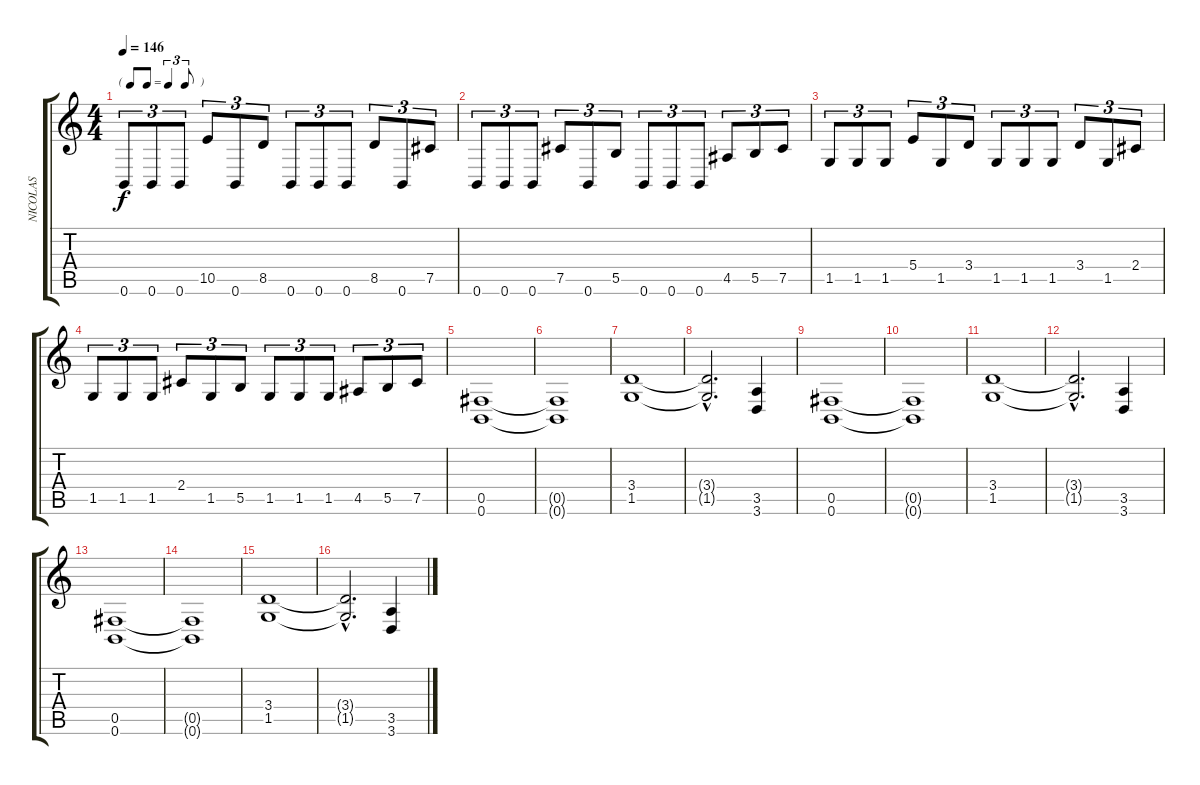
\track ("NICOLAS" "NICOLAS") {instrument overdrivenguitar}
\staff {score tabs}
\tuning (Db4 Ab3 E3 B2 Gb2 B1) {hide}
\ts (4 4)
\tf triplet8th
\tempo 146
\clef g2
\ks c
0.6.8{tu (3 2) dy f} 0.6.8{tu (3 2)} 0.6.8{tu (3 2)} 10.5.8{tu (3 2)} 0.6.8{tu (3 2)} 8.5.8{tu (3 2)} 0.6.8{tu (3 2)} 0.6.8{tu (3 2)} 0.6.8{tu (3 2)} 8.5.8{tu (3 2)} 0.6.8{tu (3 2)} 7.5.8{tu (3 2)} |
0.6.8{tu (3 2)} 0.6.8{tu (3 2)} 0.6.8{tu (3 2)} 7.5.8{tu (3 2)} 0.6.8{tu (3 2)} 5.5.8{tu (3 2)} 0.6.8{tu (3 2)} 0.6.8{tu (3 2)} 0.6.8{tu (3 2)} 4.5.8{tu (3 2)} 5.5.8{tu (3 2)} 7.5.8{tu (3 2)} |
1.5.8{tu (3 2)} 1.5.8{tu (3 2)} 1.5.8{tu (3 2)} 5.4.8{tu (3 2)} 1.5.8{tu (3 2)} 3.4.8{tu (3 2)} 1.5.8{tu (3 2)} 1.5.8{tu (3 2)} 1.5.8{tu (3 2)} 3.4.8{tu (3 2)} 1.5.8{tu (3 2)} 2.4.8{tu (3 2)} |
1.5.8{tu (3 2)} 1.5.8{tu (3 2)} 1.5.8{tu (3 2)} 2.4.8{tu (3 2)} 1.5.8{tu (3 2)} 5.5.8{tu (3 2)} 1.5.8{tu (3 2)} 1.5.8{tu (3 2)} 1.5.8{tu (3 2)} 4.5.8{tu (3 2)} 5.5.8{tu (3 2)} 7.5.8{tu (3 2)} |
(0.5 0.6).1 |
(0.5{t} 0.6{t}).1 |
(3.4 1.5).1 |
(3.4{hac t} 1.5{hac t}).2{d} (3.5 3.6).4 |
(0.5 0.6).1 |
(0.5{t} 0.6{t}).1 |
(3.4 1.5).1 |
(3.4{hac t} 1.5{hac t}).2{d} (3.5 3.6).4 |
(0.5 0.6).1 |
(0.5{t} 0.6{t}).1 |
(3.4 1.5).1 |
(3.4{hac t} 1.5{hac t}).2{d} (3.5 3.6).4
